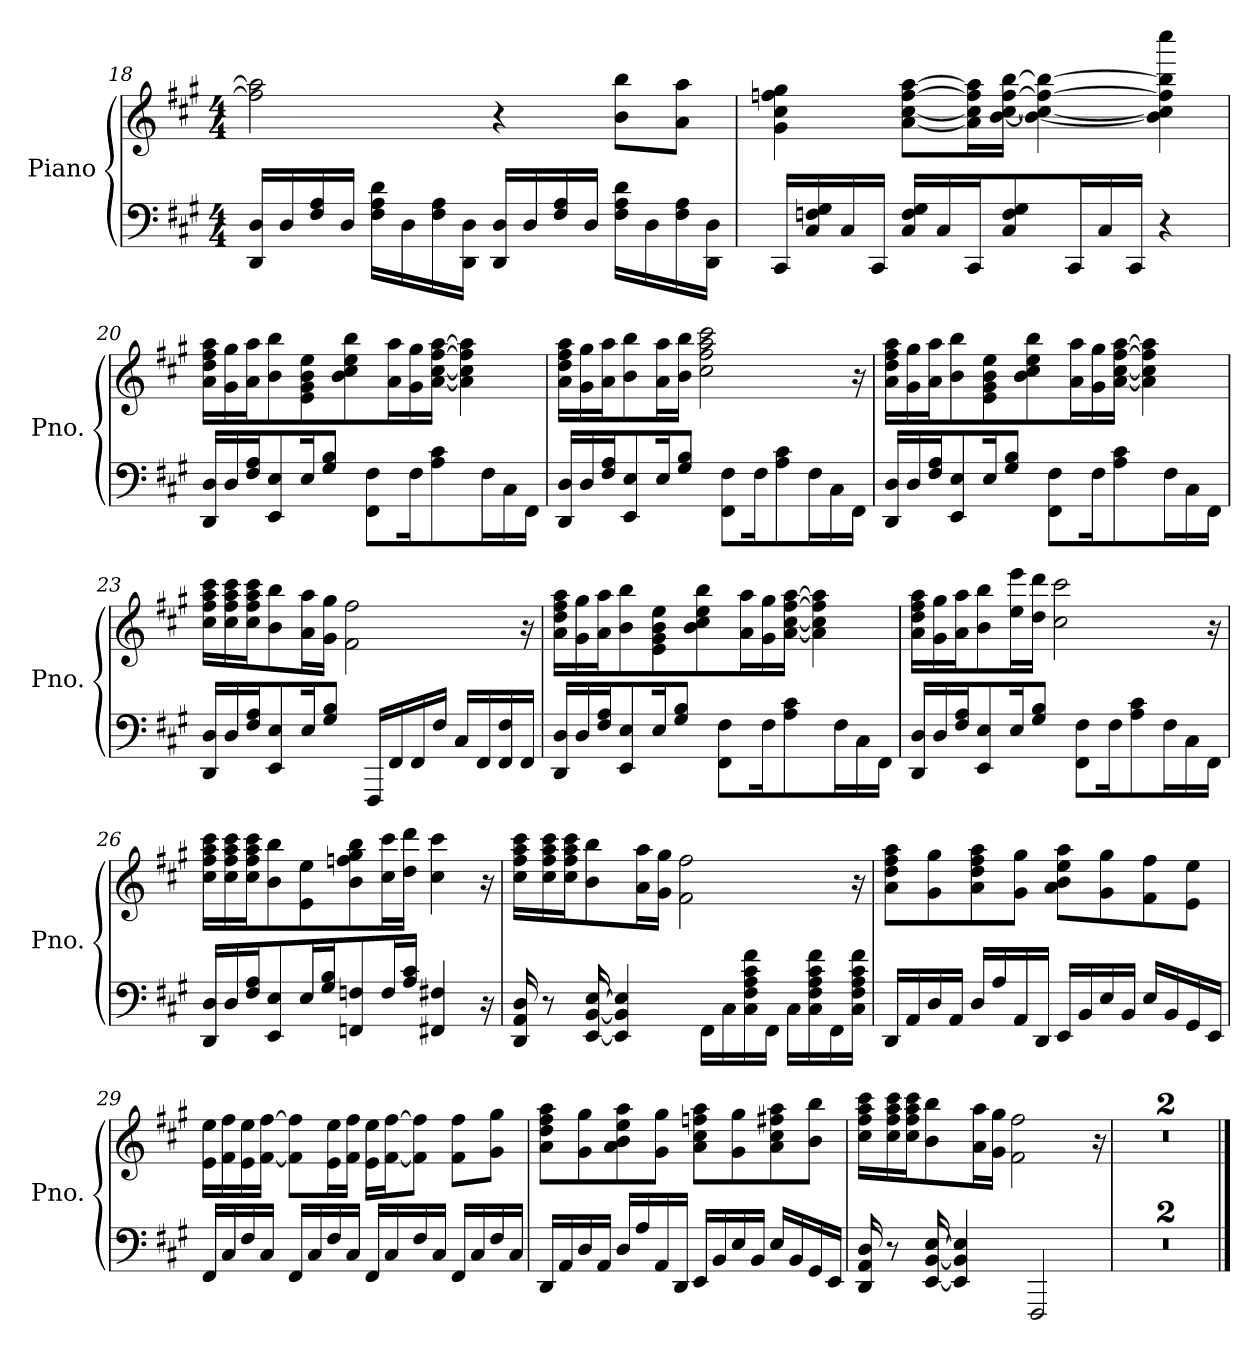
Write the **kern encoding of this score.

**kern	**kern
*part1	*part1
*staff2	*staff1
*I"Piano	*
*I'Pno.	*
!!LO:LB:g=z
*clefF4	*clefG2
*k[f#c#g#]	*k[f#c#g#]
*M4/4	*M4/4
=18	=18
16DD/ 16D/LL	2ff#\] 2aa\]
16D/	.
16F#/ 16A/	.
16D/JJ	.
16F#\ 16A\ 16d\LL	.
16D\	.
16F#\ 16A\	.
16DD\ 16D\JJ	.
16DD/ 16D/LL	4r
16D/	.
16F#/ 16A/	.
16D/JJ	.
16F#\ 16A\ 16d\LL	8b\ 8bb\L
16D\	.
16F#\ 16A\	8a\ 8aa\J
16DD\ 16D\JJ	.
=19	=19
16CC#/LL	4g#\ 4cc#\ 4ffn\ 4gg#\
16C#/ 16Fn/ 16G#/	.
16C#/	.
16CC#/JJ	.
16C#/ 16F/ 16G#/LL	[8a\ [8cc#\ [8ff\ [8aa\L
16C#/	.
16CC#/J	16a\] 16cc#\] 16ff\] 16aa\]L
8C#/ 8F/ 8G#/	[16b\ [16cc#\ [16ff\ [16bb\JJ
.	4b\_ 4cc#\_ 4ff\_ 4bb\_
16CC#/L	.
16C#/	.
16CC#/JJ	.
4r	4b\] 4cc#\] 4ff\] 4bb\] 4cccc#\
!!LO:LB:g=z
=20	=20
16DD/ 16D/LL	16a\ 16dd\ 16ff#\ 16aa\LL
16D/	16g#\ 16gg#\
16F#/ 16A/J	16a\ 16aa\J
8EE/ 8E/	8b\ 8bb\
16E/K	8e\ 8g#\ 8b\ 8ee\
8G#/ 8B/J	.
.	8b\ 8cc#\ 8ee\ 8bb\
8FF#\ 8F#\L	.
.	16a\ 16aa\L
16F#\K	16g#\ 16gg#\
8A\ 8c#\	[16a\ [16cc#\ [16ff#\ [16aa\JJ
.	4a\] 4cc#\] 4ff#\] 4aa\]
16F#\L	.
16C#\	.
16FF#\JJ	.
=21	=21
16DD/ 16D/LL	16a\ 16dd\ 16ff#\ 16aa\LL
16D/	16g#\ 16gg#\
16F#/ 16A/J	16a\ 16aa\J
8EE/ 8E/	8b\ 8bb\
16E/K	16a\ 16aa\L
8G#/ 8B/J	16b\ 16bb\JJ
.	2cc#\ 2ff#\ 2aa\ 2ccc#\
8FF#\ 8F#\L	.
16F#\K	.
8A\ 8c#\	.
16F#\L	.
16C#\	.
16FF#\JJ	16r
=22	=22
16DD/ 16D/LL	16a\ 16dd\ 16ff#\ 16aa\LL
16D/	16g#\ 16gg#\
16F#/ 16A/J	16a\ 16aa\J
8EE/ 8E/	8b\ 8bb\
16E/K	8e\ 8g#\ 8b\ 8ee\
8G#/ 8B/J	.
.	8b\ 8cc#\ 8ee\ 8bb\
8FF#\ 8F#\L	.
.	16a\ 16aa\L
16F#\K	16g#\ 16gg#\
8A\ 8c#\	[16a\ [16cc#\ [16ff#\ [16aa\JJ
.	4a\] 4cc#\] 4ff#\] 4aa\]
16F#\L	.
16C#\	.
16FF#\JJ	.
!!LO:LB:g=z
=23	=23
16DD/ 16D/LL	16cc#\ 16ff#\ 16aa\ 16ccc#\LL
16D/	16cc#\ 16ff#\ 16aa\ 16ccc#\
16F#/ 16A/J	16cc#\ 16ff#\ 16aa\ 16ccc#\J
8EE/ 8E/	8b\ 8bb\
16E/K	16a\ 16aa\L
8G#/ 8B/J	16g#\ 16gg#\JJ
.	2f#\ 2ff#\
16FFF#/LL	.
16FF#/	.
16FF#/	.
16F#/JJ	.
16C#/LL	.
16FF#/	.
16FF#/ 16F#/	.
16FF#/JJ	16r
=24	=24
16DD/ 16D/LL	16a\ 16dd\ 16ff#\ 16aa\LL
16D/	16g#\ 16gg#\
16F#/ 16A/J	16a\ 16aa\J
8EE/ 8E/	8b\ 8bb\
16E/K	8e\ 8g#\ 8b\ 8ee\
8G#/ 8B/J	.
.	8b\ 8cc#\ 8ee\ 8bb\
8FF#\ 8F#\L	.
.	16a\ 16aa\L
16F#\K	16g#\ 16gg#\
8A\ 8c#\	[16a\ [16cc#\ [16ff#\ [16aa\JJ
.	4a\] 4cc#\] 4ff#\] 4aa\]
16F#\L	.
16C#\	.
16FF#\JJ	.
=25	=25
16DD/ 16D/LL	16a\ 16dd\ 16ff#\ 16aa\LL
16D/	16g#\ 16gg#\
16F#/ 16A/J	16a\ 16aa\J
8EE/ 8E/	8b\ 8bb\
16E/K	16ee\ 16eee\L
8G#/ 8B/J	16dd\ 16ddd\JJ
.	2cc#\ 2ccc#\
8FF#\ 8F#\L	.
16F#\K	.
8A\ 8c#\	.
16F#\L	.
16C#\	.
16FF#\JJ	16r
!!LO:LB:g=z
=26	=26
16DD/ 16D/LL	16cc#\ 16ff#\ 16aa\ 16ccc#\LL
16D/	16cc#\ 16ff#\ 16aa\ 16ccc#\
16F#/ 16A/J	16cc#\ 16ff#\ 16aa\ 16ccc#\J
8EE/ 8E/	8b\ 8bb\
16E/L	8e\ 8ee\
16G#/ 16B/J	.
8FFn/ 8Fn/	8b\ 8ffn\ 8gg#\ 8bb\
16F/L	16cc#\ 16ccc#\L
16A/ 16c#/JJ	16dd\ 16ddd\JJ
4FF#X/ 4F#X/	4cc#\ 4ccc#\
16r	16r
=27	=27
16DD/ 16AA/ 16D/	16cc#\ 16ff#\ 16aa\ 16ccc#\LL
8r	16cc#\ 16ff#\ 16aa\ 16ccc#\
.	16cc#\ 16ff#\ 16aa\ 16ccc#\J
[16EE/ [16BB/ [16E/	8b\ 8bb\
4EE/] 4BB/] 4E/]	.
.	16a\ 16aa\L
.	16g#\ 16gg#\JJ
.	2f#\ 2ff#\
16FF#\LL	.
16C#\	.
16C#\ 16F#\ 16A\ 16c#\ 16f#\	.
16FF#\JJ	.
16C#\LL	.
16C#\ 16F#\ 16A\ 16c#\ 16f#\	.
16FF#\	.
16C#\ 16F#\ 16A\ 16c#\ 16f#\JJ	16r
!!LO:PB:g=z
=28	=28
16DD/LL	8a\ 8dd\ 8ff#\ 8aa\L
16AA/	.
16D/	8g#\ 8gg#\
16AA/JJ	.
16D/LL	8a\ 8dd\ 8ff#\ 8aa\
16A/	.
16AA/	8g#\ 8gg#\J
16DD/JJ	.
16EE/LL	8a\ 8b\ 8ee\ 8aa\L
16BB/	.
16E/	8g#\ 8gg#\
16BB/JJ	.
16E/LL	8f#\ 8ff#\
16BB/	.
16GG#/	8e\ 8ee\J
16EE/JJ	.
=29	=29
16FF#/LL	16e\ 16ee\LL
16C#/	16f#\ 16ff#\
16F#/	16e\ 16ee\
16C#/JJ	[16f#\ [16ff#\JJ
16FF#/LL	8f#\] 8ff#\]L
16C#/	.
16F#/	16e\ 16ee\L
16C#/JJ	16f#\ 16ff#\JJ
16FF#/LL	16e\ 16ee\LL
16C#/	[16f#\ [16ff#\J
16F#/	8f#\] 8ff#\]J
16C#/JJ	.
16FF#/LL	8f#\ 8ff#\L
16C#/	.
16F#/	8g#\ 8gg#\J
16C#/JJ	.
!!LO:LB:g=z
=30	=30
16DD/LL	8a\ 8dd\ 8ff#\ 8aa\L
16AA/	.
16D/	8g#\ 8gg#\
16AA/JJ	.
16D/LL	8a\ 8b\ 8ee\ 8aa\
16A/	.
16AA/	8g#\ 8gg#\J
16DD/JJ	.
16EE/LL	8a\ 8cc#\ 8ffn\ 8aa\L
16BB/	.
16E/	8g#\ 8gg#\
16BB/JJ	.
16E/LL	8a\ 8cc#\ 8ff#X\ 8aa\
16BB/	.
16GG#/	8b\ 8bb\J
16EE/JJ	.
=31	=31
16DD/ 16AA/ 16D/	16cc#\ 16ff#\ 16aa\ 16ccc#\LL
8r	16cc#\ 16ff#\ 16aa\ 16ccc#\
.	16cc#\ 16ff#\ 16aa\ 16ccc#\J
[16EE/ [16BB/ [16E/	8b\ 8bb\
4EE/] 4BB/] 4E/]	.
.	16a\ 16aa\L
.	16g#\ 16gg#\JJ
.	2f#\ 2ff#\
2FFF#/	.
.	16r
=32	=32
1r	1r
=33	=33
1r	1r
==	==
*-	*-
